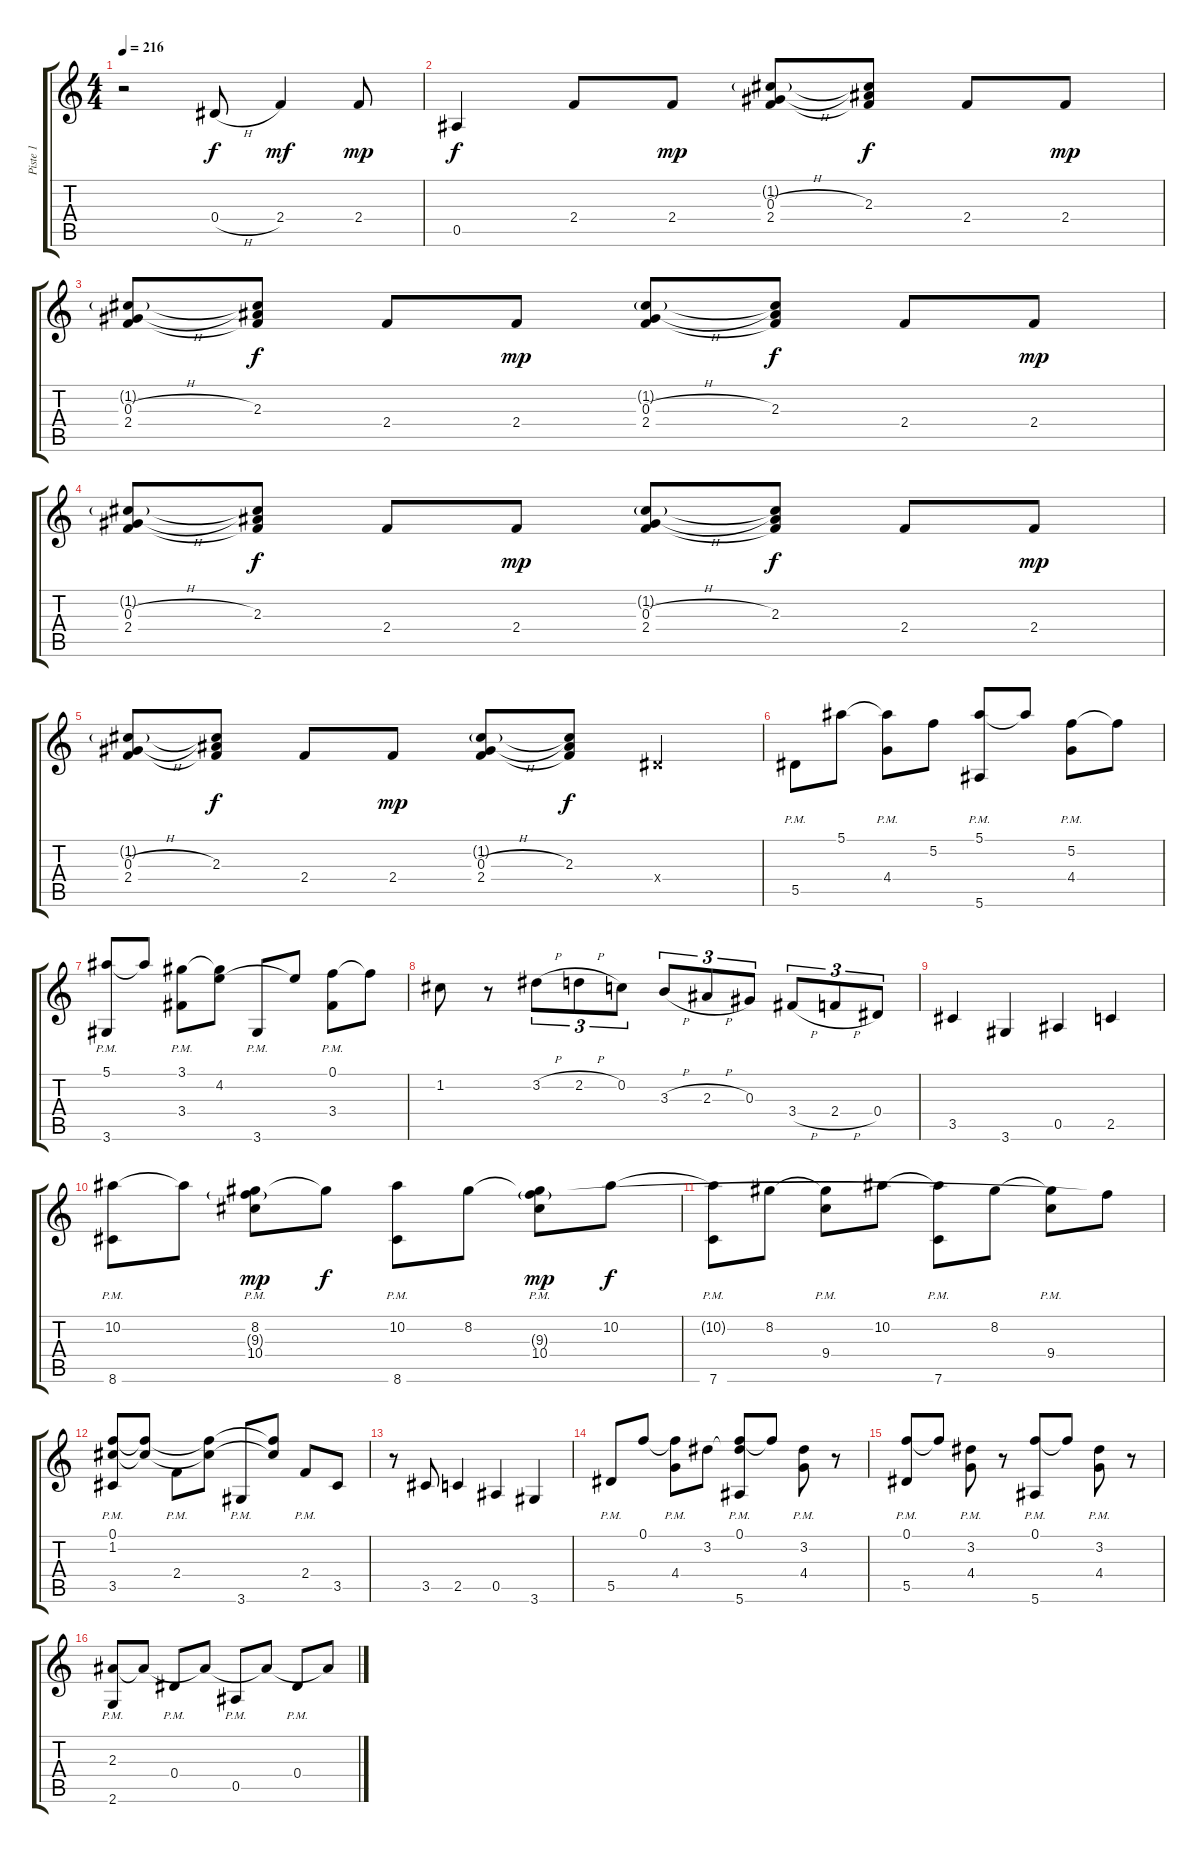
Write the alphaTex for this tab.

\track ("Piste 1" "Piste 1") {instrument electricguitarjazz}
\staff {score tabs}
\tuning (F4 C4 Ab3 Eb3 Bb2 F2) {hide}
\ts (4 4)
\tempo 216
\clef g2
\ks c
r.2{dy f instrument electricguitarjazz} 0.4{h}.8 2.4.4{dy mf} 2.4.8{dy mp} |
0.5.4{dy f} 2.4.8 2.4.8{dy mp} (1.2{g} 0.3{h} 2.4).8 (1.2{t} 2.3 2.4{t}).8{dy f} 2.4.8 2.4.8{dy mp} |
(1.2{g} 0.3{h} 2.4).8 (1.2{t} 2.3 2.4{t}).8{dy f} 2.4.8 2.4.8{dy mp} (1.2{g} 0.3{h} 2.4).8 (1.2{t} 2.3 2.4{t}).8{dy f} 2.4.8 2.4.8{dy mp} |
(1.2{g} 0.3{h} 2.4).8 (1.2{t} 2.3 2.4{t}).8{dy f} 2.4.8 2.4.8{dy mp} (1.2{g} 0.3{h} 2.4).8 (1.2{t} 2.3 2.4{t}).8{dy f} 2.4.8 2.4.8{dy mp} |
(1.2{g} 0.3{h} 2.4).8 (1.2{t} 2.3 2.4{t}).8{dy f} 2.4.8 2.4.8{dy mp} (1.2{g} 0.3{h} 2.4).8 (1.2{t} 2.3 2.4{t}).8{dy f} 0.4{x}.4 |
5.5{pm}.8 5.1.8 (5.1{t} 4.4{pm}).8 5.2.8 (5.1 5.6{pm}).8 5.1{t}.8 (5.2 4.4{pm}).8 5.2{t}.8 |
(5.1 3.6{pm}).8 5.1{t}.8 (3.1 3.4{pm}).8 (3.1{t} 4.2).8 3.6{pm}.8 4.2{t}.8 (0.1 3.4{pm}).8 0.1{t}.8 |
1.2.8 r.8 3.2{h}.8{tu (3 2)} 2.2{h}.8{tu (3 2)} 0.2.8{tu (3 2)} 3.3{h}.8{tu (3 2)} 2.3{h}.8{tu (3 2)} 0.3.8{tu (3 2)} 3.4{h}.8{tu (3 2)} 2.4{h}.8{tu (3 2)} 0.4.8{tu (3 2)} |
3.5.4 3.6.4 0.5.4 2.5.4 |
(10.2 8.6{pm}).8 10.2{t}.8 (8.2 9.3{g} 10.4{pm}).8{dy mp} 8.2{t}.8{dy f} (10.2 8.6{pm}).8 8.2.8 (8.2{t} 9.3{g} 10.4{pm}).8{dy mp} 10.2.8{dy f} |
(10.2{t} 7.6{pm}).8 8.2.8 (8.2{t} 9.4{pm}).8 10.2.8 (10.2{t} 7.6{pm}).8 8.2.8 (8.2{t} 9.4{pm}).8 9.3{t}.8 |
(0.1 1.2 3.5{pm}).8 (0.1{t} 1.2{t}).8 2.4{pm}.8 (0.1{t} 1.2{t}).8 3.6{pm}.8 (0.1{t} 1.2{t}).8 2.4{pm}.8 3.5.8 |
r.8 3.5.8 2.5.4 0.5.4 3.6.4 |
5.5{pm}.8 0.1.8 (0.1{t} 4.4{pm}).8 3.2.8 (0.1 3.2{t} 5.6{pm}).8 0.1{t}.8 (3.2 4.4{pm}).8 r.8 |
(0.1 5.5{pm}).8 0.1{t}.8 (3.2 4.4{pm}).8 r.8 (0.1 5.6{pm}).8 0.1{t}.8 (3.2 4.4{pm}).8 r.8 |
(2.3 2.6{pm}).8 2.3{t}.8 0.4{pm}.8 2.3{t}.8 0.5{pm}.8 2.3{t}.8 0.4{pm}.8 2.3{t}.8
